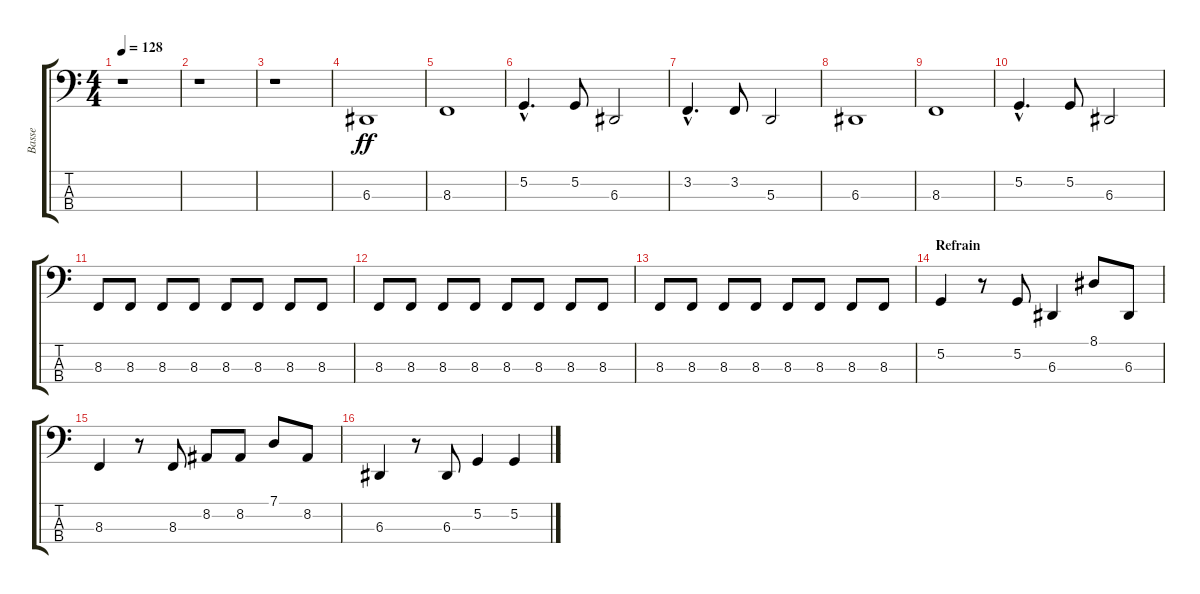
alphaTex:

\track ("Basse" "Basse") {instrument electricbasspick}
\staff {score tabs}
\tuning (G1 D1 A0 E0) {hide}
\ts (4 4)
\tempo 128
\clef f4
\ks c
r.1{dy ff} |
r.1 |
r.1 |
6.3.1 |
8.3.1 |
5.2{hac}.4{d} 5.2.8 6.3.2 |
3.2{hac}.4{d} 3.2.8 5.3.2 |
6.3.1 |
8.3.1 |
5.2{hac}.4{d} 5.2.8 6.3.2 |
8.3.8 8.3.8 8.3.8 8.3.8 8.3.8 8.3.8 8.3.8 8.3.8 |
8.3.8 8.3.8 8.3.8 8.3.8 8.3.8 8.3.8 8.3.8 8.3.8 |
8.3.8 8.3.8 8.3.8 8.3.8 8.3.8 8.3.8 8.3.8 8.3.8 |
\section ("" "Refrain")
5.2.4 r.8 5.2.8 6.3.4 8.1.8 6.3.8 |
8.3.4 r.8 8.3.8 8.2.8 8.2.8 7.1.8 8.2.8 |
6.3.4 r.8 6.3.8 5.2.4 5.2.4
